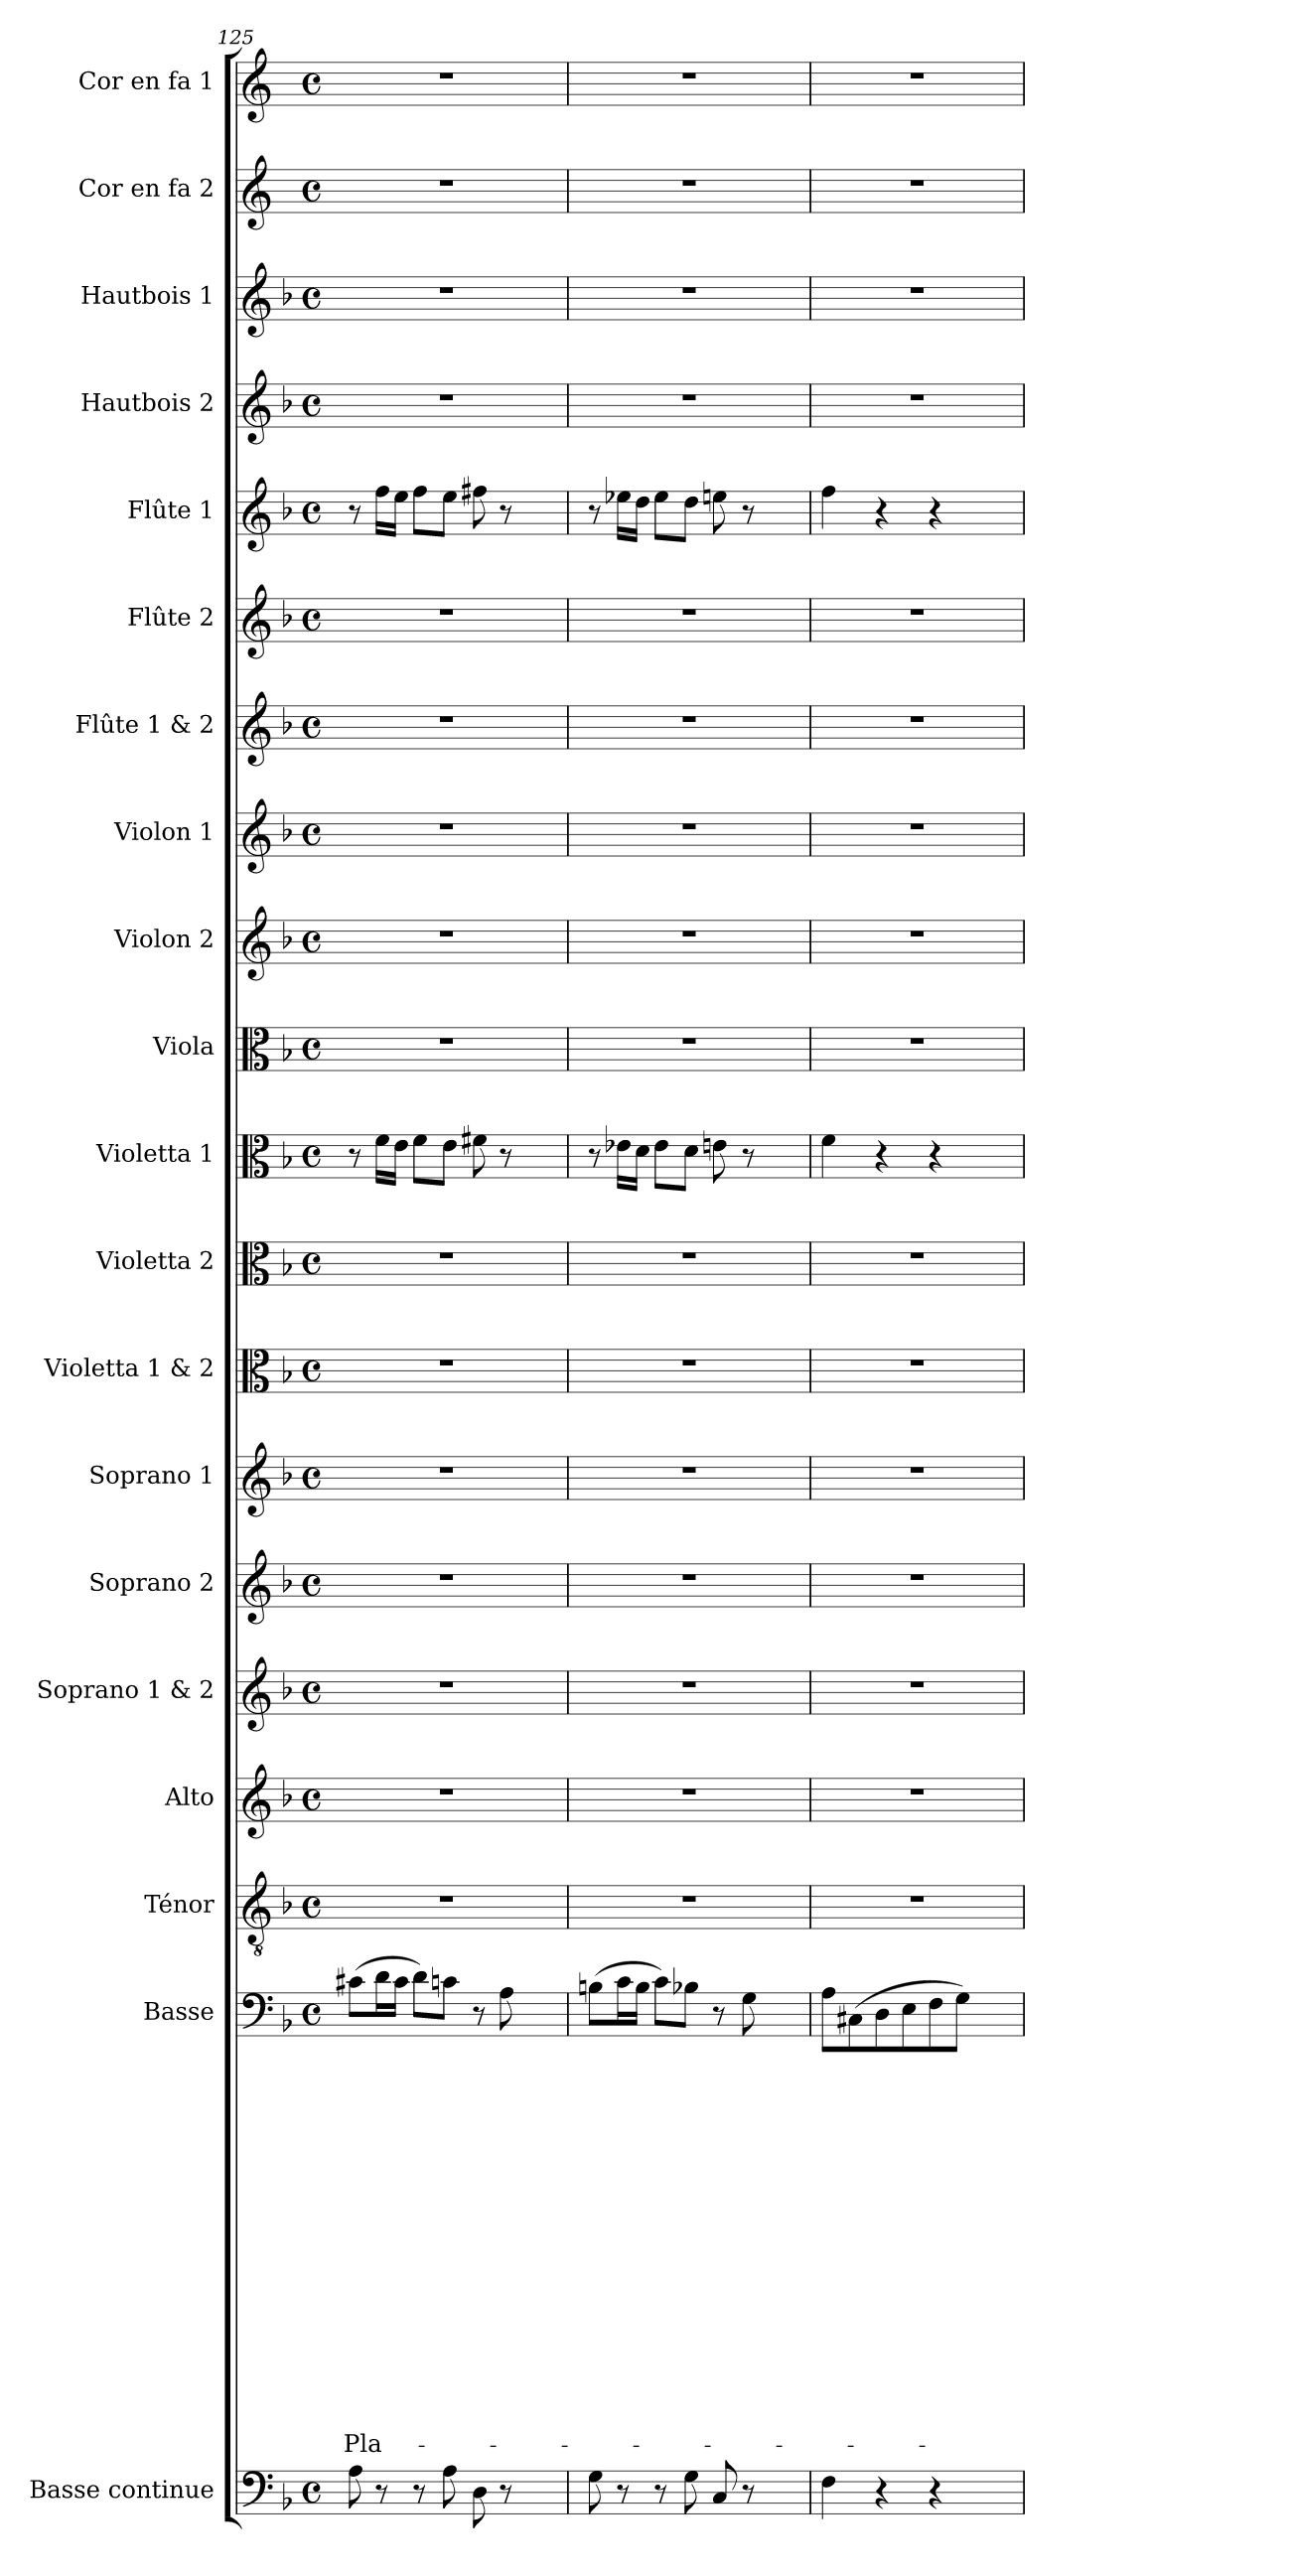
**kern	**kern	**text	**text	**text	**text	**text	**text	**text	**text	**text	**text	**text	**text	**text	**text	**text	**text	**text	**kern	**kern	**kern	**kern	**kern	**kern	**kern	**kern	**kern	**kern	**kern	**kern	**kern	**kern	**kern	**kern	**kern	**kern
*part20	*part19	*part19	*part19	*part19	*part19	*part19	*part19	*part19	*part19	*part19	*part19	*part19	*part19	*part19	*part19	*part19	*part19	*part19	*part18	*part17	*part16	*part15	*part14	*part13	*part12	*part11	*part10	*part9	*part8	*part7	*part6	*part5	*part4	*part3	*part2	*part1
*staff20	*staff19	*staff19	*staff19	*staff19	*staff19	*staff19	*staff19	*staff19	*staff19	*staff19	*staff19	*staff19	*staff19	*staff19	*staff19	*staff19	*staff19	*staff19	*staff18	*staff17	*staff16	*staff15	*staff14	*staff13	*staff12	*staff11	*staff10	*staff9	*staff8	*staff7	*staff6	*staff5	*staff4	*staff3	*staff2	*staff1
*I"Basse continue	*I"Basse	*	*	*	*	*	*	*	*	*	*	*	*	*	*	*	*	*	*I"Ténor	*I"Alto	*I"Soprano 1 & 2	*I"Soprano 2	*I"Soprano 1	*I"Violetta 1 & 2	*I"Violetta 2	*I"Violetta 1	*I"Viola	*I"Violon 2	*I"Violon 1	*I"Flûte 1 & 2	*I"Flûte 2	*I"Flûte 1	*I"Hautbois 2	*I"Hautbois 1	*I"Cor en fa 2	*I"Cor en fa 1
*I'BC	*I'Bas	*	*	*	*	*	*	*	*	*	*	*	*	*	*	*	*	*	*I'T	*I'A	*	*I'S 2	*I'S 1	*	*I'Vta 2	*I'Vta 1	*I'Vla	*I'Vln 2	*I'Vln 1	*	*I'Fl 2	*I'Fl 1	*I'Hb 2	*I'Hb 1	*I'Cor 2	*I'Cor 1
*clefF4	*clefF4	*	*	*	*	*	*	*	*	*	*	*	*	*	*	*	*	*	*clefGv2	*clefG2	*clefG2	*clefG2	*clefG2	*clefC3	*clefC3	*clefC3	*clefC3	*clefG2	*clefG2	*clefG2	*clefG2	*clefG2	*clefG2	*clefG2	*clefG2	*clefG2
*ITrd7c12	*	*	*	*	*	*	*	*	*	*	*	*	*	*	*	*	*	*	*	*	*	*	*	*	*	*	*	*	*	*	*	*	*	*	*ITrd4c7	*ITrd4c7
*k[b-]	*k[b-]	*	*	*	*	*	*	*	*	*	*	*	*	*	*	*	*	*	*k[b-]	*k[b-]	*k[b-]	*k[b-]	*k[b-]	*k[b-]	*k[b-]	*k[b-]	*k[b-]	*k[b-]	*k[b-]	*k[b-]	*k[b-]	*k[b-]	*k[b-]	*k[b-]	*k[b-]	*k[b-]
*F:	*F:	*	*	*	*	*	*	*	*	*	*	*	*	*	*	*	*	*	*F:	*F:	*F:	*F:	*F:	*F:	*F:	*F:	*F:	*F:	*F:	*F:	*F:	*F:	*F:	*F:	*F:	*F:
*M4/4	*M4/4	*	*	*	*	*	*	*	*	*	*	*	*	*	*	*	*	*	*M4/4	*M4/4	*M4/4	*M4/4	*M4/4	*M4/4	*M4/4	*M4/4	*M4/4	*M4/4	*M4/4	*M4/4	*M4/4	*M4/4	*M4/4	*M4/4	*M4/4	*M4/4
*met(c)	*met(c)	*	*	*	*	*	*	*	*	*	*	*	*	*	*	*	*	*	*met(c)	*met(c)	*met(c)	*met(c)	*met(c)	*met(c)	*met(c)	*met(c)	*met(c)	*met(c)	*met(c)	*met(c)	*met(c)	*met(c)	*met(c)	*met(c)	*met(c)	*met(c)
=125	=125	=125	=125	=125	=125	=125	=125	=125	=125	=125	=125	=125	=125	=125	=125	=125	=125	=125	=125	=125	=125	=125	=125	=125	=125	=125	=125	=125	=125	=125	=125	=125	=125	=125	=125	=125
!	!	!	!	!	!	!	!	!	!	!	!	!	!	!	!	!	!	!LO:LY:b	!	!	!	!	!	!	!	!	!	!	!	!	!	!	!	!	!	!
8AA\	(>8c#X\L	.	.	.	.	.	.	.	.	.	.	.	.	.	.	.	.	Pla-	1r	1r	1r	1r	1r	1r	1r	8r	1r	1r	1r	1r	1r	8r	1r	1r	1r	1r
8r	16d\L	.	.	.	.	.	.	.	.	.	.	.	.	.	.	.	.	.	.	.	.	.	.	.	.	16f\LL	.	.	.	.	.	16ff\LL	.	.	.	.
.	16c#\JJ	.	.	.	.	.	.	.	.	.	.	.	.	.	.	.	.	.	.	.	.	.	.	.	.	16e\JJ	.	.	.	.	.	16ee\JJ	.	.	.	.
8r	8d\L)	.	.	.	.	.	.	.	.	.	.	.	.	.	.	.	.	.	.	.	.	.	.	.	.	8f\L	.	.	.	.	.	8ff\L	.	.	.	.
8AA\	8cn\J	.	.	.	.	.	.	.	.	.	.	.	.	.	.	.	.	.	.	.	.	.	.	.	.	8e\J	.	.	.	.	.	8ee\J	.	.	.	.
8DD\	8r	.	.	.	.	.	.	.	.	.	.	.	.	.	.	.	.	.	.	.	.	.	.	.	.	8f#X\	.	.	.	.	.	8ff#X\	.	.	.	.
8r	8A\	.	.	.	.	.	.	.	.	.	.	.	.	.	.	.	.	.	.	.	.	.	.	.	.	8r	.	.	.	.	.	8r	.	.	.	.
4ryy	4ryy	.	.	.	.	.	.	.	.	.	.	.	.	.	.	.	.	.	.	.	.	.	.	.	.	4ryy	.	.	.	.	.	4ryy	.	.	.	.
!!LO:PB:g=z
=126	=126	=126	=126	=126	=126	=126	=126	=126	=126	=126	=126	=126	=126	=126	=126	=126	=126	=126	=126	=126	=126	=126	=126	=126	=126	=126	=126	=126	=126	=126	=126	=126	=126	=126	=126	=126
8GG\	(>8Bn\L	.	.	.	.	.	.	.	.	.	.	.	.	.	.	.	.	.	1r	1r	1r	1r	1r	1r	1r	8r	1r	1r	1r	1r	1r	8r	1r	1r	1r	1r
8r	16c\L	.	.	.	.	.	.	.	.	.	.	.	.	.	.	.	.	.	.	.	.	.	.	.	.	16e-X\LL	.	.	.	.	.	16ee-X\LL	.	.	.	.
.	16B\JJ	.	.	.	.	.	.	.	.	.	.	.	.	.	.	.	.	.	.	.	.	.	.	.	.	16d\JJ	.	.	.	.	.	16dd\JJ	.	.	.	.
8r	8c\L)	.	.	.	.	.	.	.	.	.	.	.	.	.	.	.	.	.	.	.	.	.	.	.	.	8e-\L	.	.	.	.	.	8ee-\L	.	.	.	.
8GG\	8B-X\J	.	.	.	.	.	.	.	.	.	.	.	.	.	.	.	.	.	.	.	.	.	.	.	.	8d\J	.	.	.	.	.	8dd\J	.	.	.	.
8CC/	8r	.	.	.	.	.	.	.	.	.	.	.	.	.	.	.	.	.	.	.	.	.	.	.	.	8en\	.	.	.	.	.	8een\	.	.	.	.
8r	8G\	.	.	.	.	.	.	.	.	.	.	.	.	.	.	.	.	.	.	.	.	.	.	.	.	8r	.	.	.	.	.	8r	.	.	.	.
4ryy	4ryy	.	.	.	.	.	.	.	.	.	.	.	.	.	.	.	.	.	.	.	.	.	.	.	.	4ryy	.	.	.	.	.	4ryy	.	.	.	.
=127	=127	=127	=127	=127	=127	=127	=127	=127	=127	=127	=127	=127	=127	=127	=127	=127	=127	=127	=127	=127	=127	=127	=127	=127	=127	=127	=127	=127	=127	=127	=127	=127	=127	=127	=127	=127
4FF\	8A\L	.	.	.	.	.	.	.	.	.	.	.	.	.	.	.	.	.	1r	1r	1r	1r	1r	1r	1r	4f\	1r	1r	1r	1r	1r	4ff\	1r	1r	1r	1r
.	(>8C#X\	.	.	.	.	.	.	.	.	.	.	.	.	.	.	.	.	.	.	.	.	.	.	.	.	.	.	.	.	.	.	.	.	.	.	.
4r	8D\	.	.	.	.	.	.	.	.	.	.	.	.	.	.	.	.	.	.	.	.	.	.	.	.	4r	.	.	.	.	.	4r	.	.	.	.
.	8E\	.	.	.	.	.	.	.	.	.	.	.	.	.	.	.	.	.	.	.	.	.	.	.	.	.	.	.	.	.	.	.	.	.	.	.
4r	8F\	.	.	.	.	.	.	.	.	.	.	.	.	.	.	.	.	.	.	.	.	.	.	.	.	4r	.	.	.	.	.	4r	.	.	.	.
.	8G\J)	.	.	.	.	.	.	.	.	.	.	.	.	.	.	.	.	.	.	.	.	.	.	.	.	.	.	.	.	.	.	.	.	.	.	.
4ryy	4ryy	.	.	.	.	.	.	.	.	.	.	.	.	.	.	.	.	.	.	.	.	.	.	.	.	4ryy	.	.	.	.	.	4ryy	.	.	.	.
=	=	=	=	=	=	=	=	=	=	=	=	=	=	=	=	=	=	=	=	=	=	=	=	=	=	=	=	=	=	=	=	=	=	=	=	=
*-	*-	*-	*-	*-	*-	*-	*-	*-	*-	*-	*-	*-	*-	*-	*-	*-	*-	*-	*-	*-	*-	*-	*-	*-	*-	*-	*-	*-	*-	*-	*-	*-	*-	*-	*-	*-
